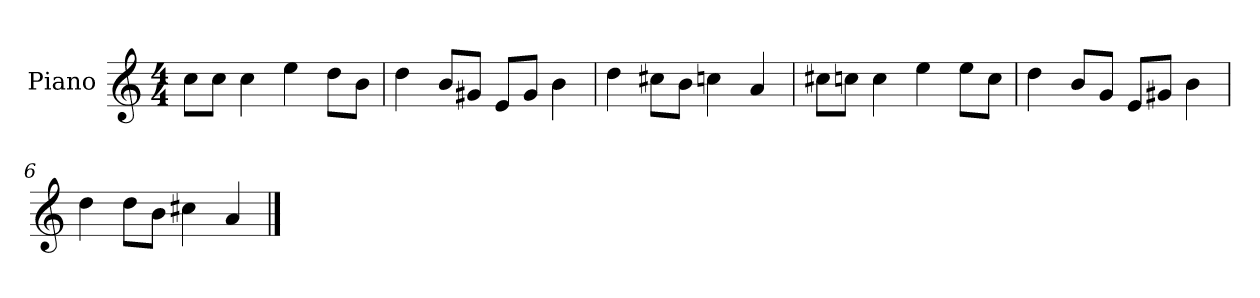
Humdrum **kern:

**kern
*part1
*staff1
*I"Piano
*I'P-no
*clefG2
*k[]
*M4/4
*MM90
=1
8cc\L
8cc\J
4cc\
4ee\
8dd\L
8b\J
=2
4dd\
8b/L
8g#X/J
8e/L
8g#/J
4b\
=3
4dd\
8cc#X\L
8b\J
4ccn\
4a/
=4
8cc#X\L
8ccn\J
4cc\
4ee\
8ee\L
8cc\J
=5
4dd\
8b/L
8g/J
8e/L
8g#X/J
4b\
=6
4dd\
8dd\L
8b\J
4cc#X\
4a/
==
*-
